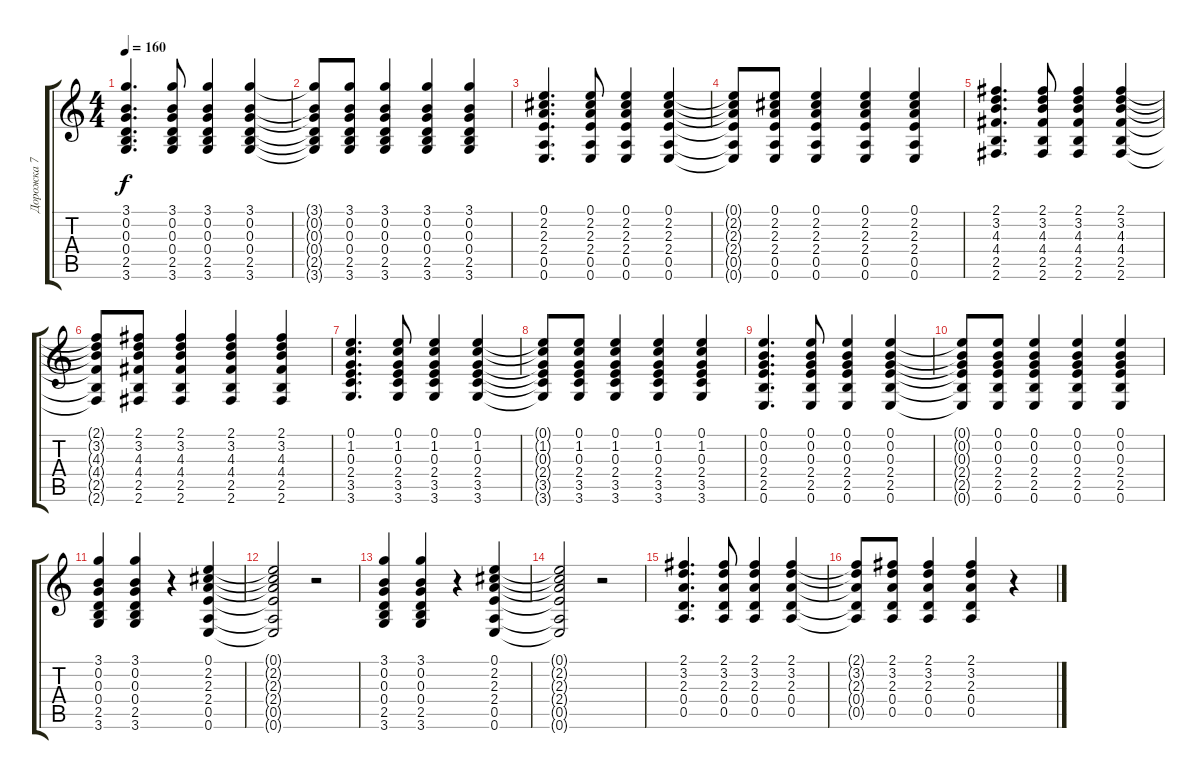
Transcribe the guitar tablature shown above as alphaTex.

\track ("Дорожка 7" "Дорожка 7") {instrument acousticguitarsteel}
\staff {score tabs}
\tuning (E4 B3 G3 D3 A2 E2) {hide}
\ts (4 4)
\tempo 160
\clef g2
\ks c
(3.1 0.2 0.3 0.4 2.5 3.6).4{d dy f} (3.1 0.2 0.3 0.4 2.5 3.6).8 (3.1 0.2 0.3 0.4 2.5 3.6).4 (3.1 0.2 0.3 0.4 2.5 3.6).4 |
(3.1{t} 0.2{t} 0.3{t} 0.4{t} 2.5{t} 3.6{t}).8 (3.1 0.2 0.3 0.4 2.5 3.6).8 (3.1 0.2 0.3 0.4 2.5 3.6).4 (3.1 0.2 0.3 0.4 2.5 3.6).4 (3.1 0.2 0.3 0.4 2.5 3.6).4 |
(0.1 2.2 2.3 2.4 0.5 0.6).4{d} (0.1 2.2 2.3 2.4 0.5 0.6).8 (0.1 2.2 2.3 2.4 0.5 0.6).4 (0.1 2.2 2.3 2.4 0.5 0.6).4 |
(0.1{t} 2.2{t} 2.3{t} 2.4{t} 0.5{t} 0.6{t}).8 (0.1 2.2 2.3 2.4 0.5 0.6).8 (0.1 2.2 2.3 2.4 0.5 0.6).4 (0.1 2.2 2.3 2.4 0.5 0.6).4 (0.1 2.2 2.3 2.4 0.5 0.6).4 |
(2.1 3.2 4.3 4.4 2.5 2.6).4{d} (2.1 3.2 4.3 4.4 2.5 2.6).8 (2.1 3.2 4.3 4.4 2.5 2.6).4 (2.1 3.2 4.3 4.4 2.5 2.6).4 |
(2.1{t} 3.2{t} 4.3{t} 4.4{t} 2.5{t} 2.6{t}).8 (2.1 3.2 4.3 4.4 2.5 2.6).8 (2.1 3.2 4.3 4.4 2.5 2.6).4 (2.1 3.2 4.3 4.4 2.5 2.6).4 (2.1 3.2 4.3 4.4 2.5 2.6).4 |
(0.1 1.2 0.3 2.4 3.5 3.6).4{d} (0.1 1.2 0.3 2.4 3.5 3.6).8 (0.1 1.2 0.3 2.4 3.5 3.6).4 (0.1 1.2 0.3 2.4 3.5 3.6).4 |
(0.1{t} 1.2{t} 0.3{t} 2.4{t} 3.5{t} 3.6{t}).8 (0.1 1.2 0.3 2.4 3.5 3.6).8 (0.1 1.2 0.3 2.4 3.5 3.6).4 (0.1 1.2 0.3 2.4 3.5 3.6).4 (0.1 1.2 0.3 2.4 3.5 3.6).4 |
(0.1 0.2 0.3 2.4 2.5 0.6).4{d} (0.1 0.2 0.3 2.4 2.5 0.6).8 (0.1 0.2 0.3 2.4 2.5 0.6).4 (0.1 0.2 0.3 2.4 2.5 0.6).4 |
(0.1{t} 0.2{t} 0.3{t} 2.4{t} 2.5{t} 0.6{t}).8 (0.1 0.2 0.3 2.4 2.5 0.6).8 (0.1 0.2 0.3 2.4 2.5 0.6).4 (0.1 0.2 0.3 2.4 2.5 0.6).4 (0.1 0.2 0.3 2.4 2.5 0.6).4 |
(3.1 0.2 0.3 0.4 2.5 3.6).4 (3.1 0.2 0.3 0.4 2.5 3.6).4 r.4 (0.1 2.2 2.3 2.4 0.5 0.6).4 |
(0.1{t} 2.2{t} 2.3{t} 2.4{t} 0.5{t} 0.6{t}).2 r.2 |
(3.1 0.2 0.3 0.4 2.5 3.6).4 (3.1 0.2 0.3 0.4 2.5 3.6).4 r.4 (0.1 2.2 2.3 2.4 0.5 0.6).4 |
(0.1{t} 2.2{t} 2.3{t} 2.4{t} 0.5{t} 0.6{t}).2 r.2 |
(2.1 3.2 2.3 0.4 0.5).4{d} (2.1 3.2 2.3 0.4 0.5).8 (2.1 3.2 2.3 0.4 0.5).4 (2.1 3.2 2.3 0.4 0.5).4 |
(2.1{t} 3.2{t} 2.3{t} 0.4{t} 0.5{t}).8 (2.1 3.2 2.3 0.4 0.5).8 (2.1 3.2 2.3 0.4 0.5).4 (2.1 3.2 2.3 0.4 0.5).4 r.4
